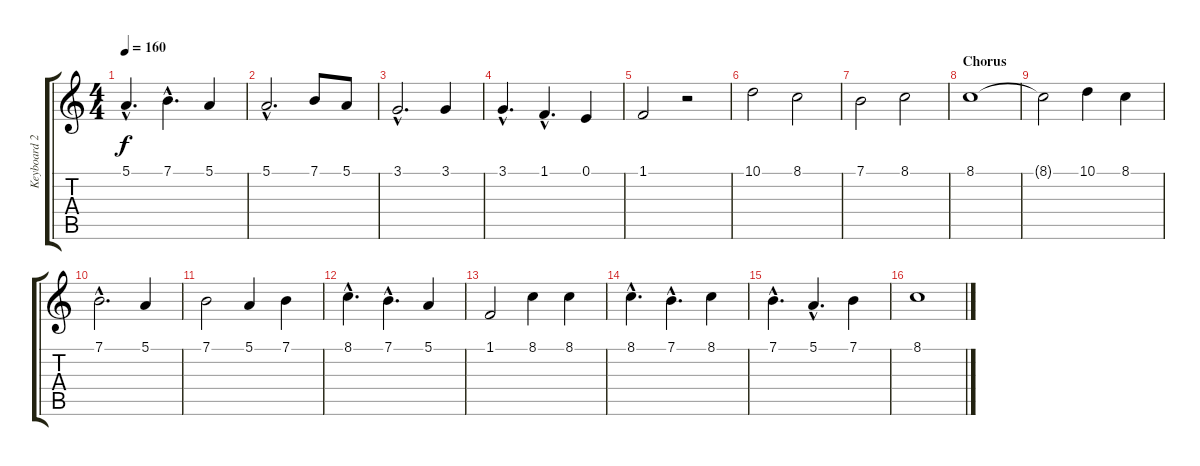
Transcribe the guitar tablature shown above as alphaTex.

\track ("Keyboard 2 - BG" "Keyboard 2") {instrument frenchhorn}
\staff {score tabs}
\tuning (E4 B3 G3 D3 A2 E2) {hide}
\ts (4 4)
\tempo 160
\clef g2
\ks c
5.1{hac}.4{d dy f} 7.1{hac}.4{d} 5.1.4 |
5.1{hac}.2{d} 7.1.8 5.1.8 |
3.1{hac}.2{d} 3.1.4 |
3.1{hac}.4{d} 1.1{hac}.4{d} 0.1.4 |
1.1.2 r.2 |
10.1.2 8.1.2 |
7.1.2 8.1.2 |
\section ("" "Chorus")
8.1.1 |
8.1{t}.2 10.1.4 8.1.4 |
7.1{hac}.2{d} 5.1.4 |
7.1.2 5.1.4 7.1.4 |
8.1{hac}.4{d} 7.1{hac}.4{d} 5.1.4 |
1.1.2 8.1.4 8.1.4 |
8.1{hac}.4{d} 7.1{hac}.4{d} 8.1.4 |
7.1{hac}.4{d} 5.1{hac}.4{d} 7.1.4 |
8.1.1
